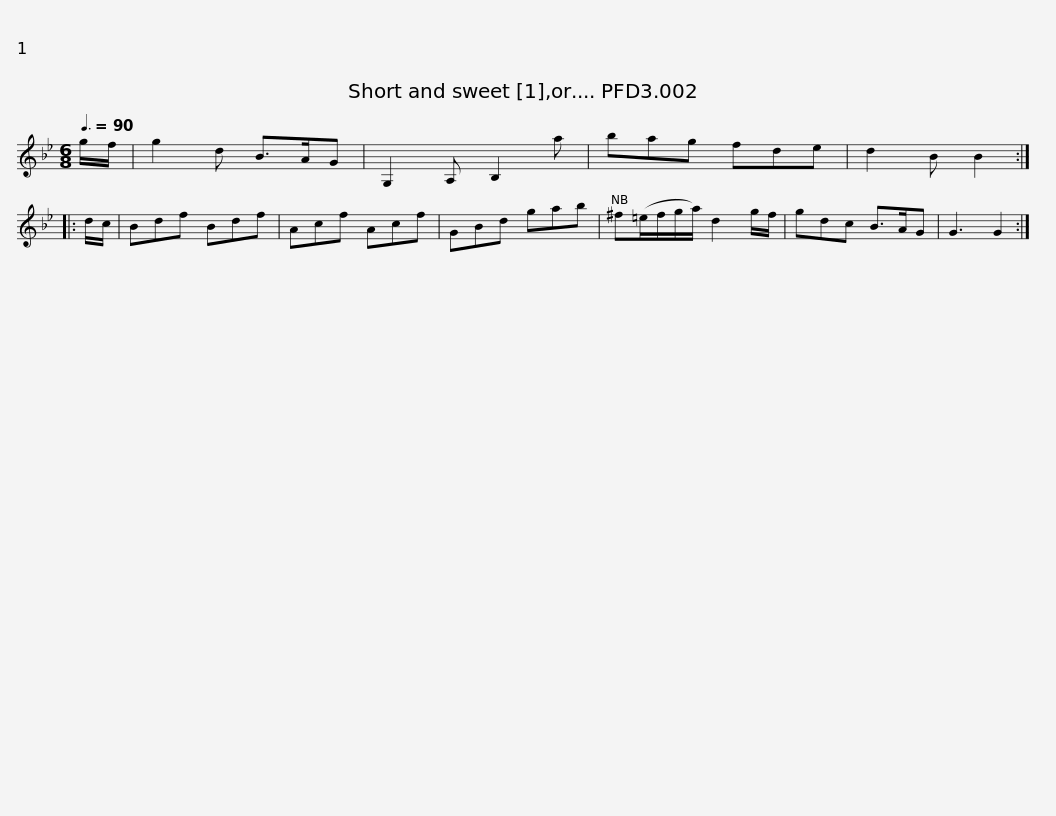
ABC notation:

X:1
L:1/8
Q:3/8=90
M:6/8
I:linebreak $
K:Gmin
V:1 treble
V:1
 g/f/ | g2 d B>AG | G,2 A, B,2 a | bag fde | d2 B B2 :: %5
 d/c/ | Bdf Bdf | Acf Acf |$ GBd gab | ^f(=e/f/g/a/) d2 g/f/ | %10
 gdc B>AG | G3 G2 :| %12
